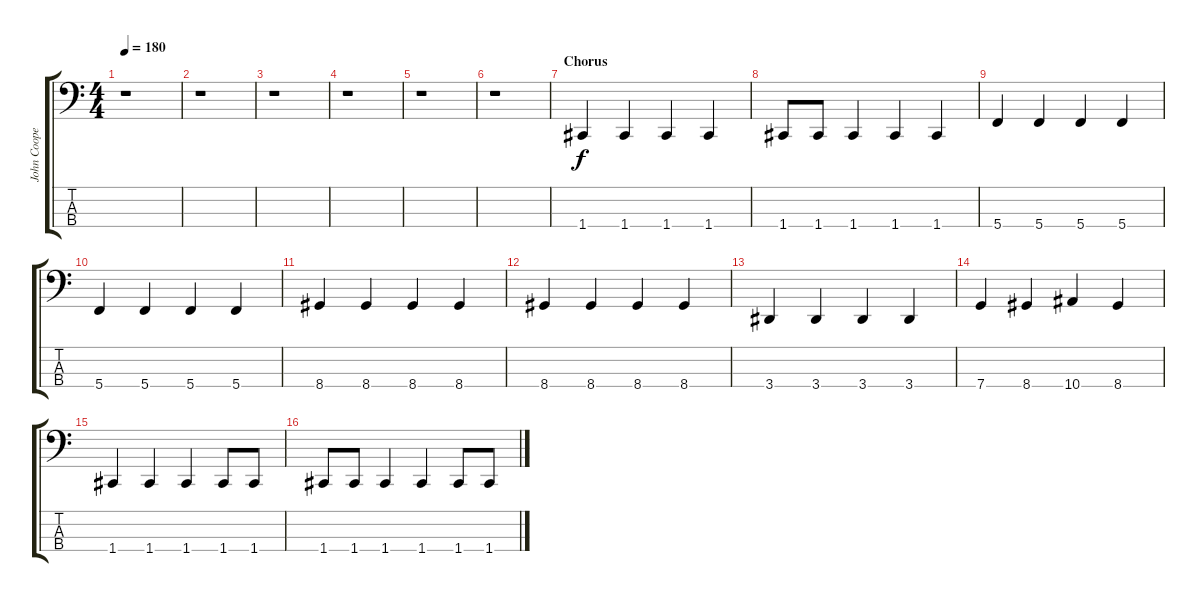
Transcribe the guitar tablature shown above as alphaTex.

\track ("John Cooper" "John Coope") {instrument electricbassfinger}
\staff {score tabs}
\tuning (F2 C2 G1 C1) {hide}
\ts (4 4)
\tempo 180
\clef f4
\ks c
r.1{dy f} |
r.1 |
r.1 |
r.1 |
r.1 |
r.1 |
\section ("" "Chorus")
1.4.4 1.4.4 1.4.4 1.4.4 |
1.4.8 1.4.8 1.4.4 1.4.4 1.4.4 |
5.4.4 5.4.4 5.4.4 5.4.4 |
5.4.4 5.4.4 5.4.4 5.4.4 |
8.4.4 8.4.4 8.4.4 8.4.4 |
8.4.4 8.4.4 8.4.4 8.4.4 |
3.4.4 3.4.4 3.4.4 3.4.4 |
7.4.4 8.4.4 10.4.4 8.4.4 |
1.4.4 1.4.4 1.4.4 1.4.8 1.4.8 |
1.4.8 1.4.8 1.4.4 1.4.4 1.4.8 1.4.8
